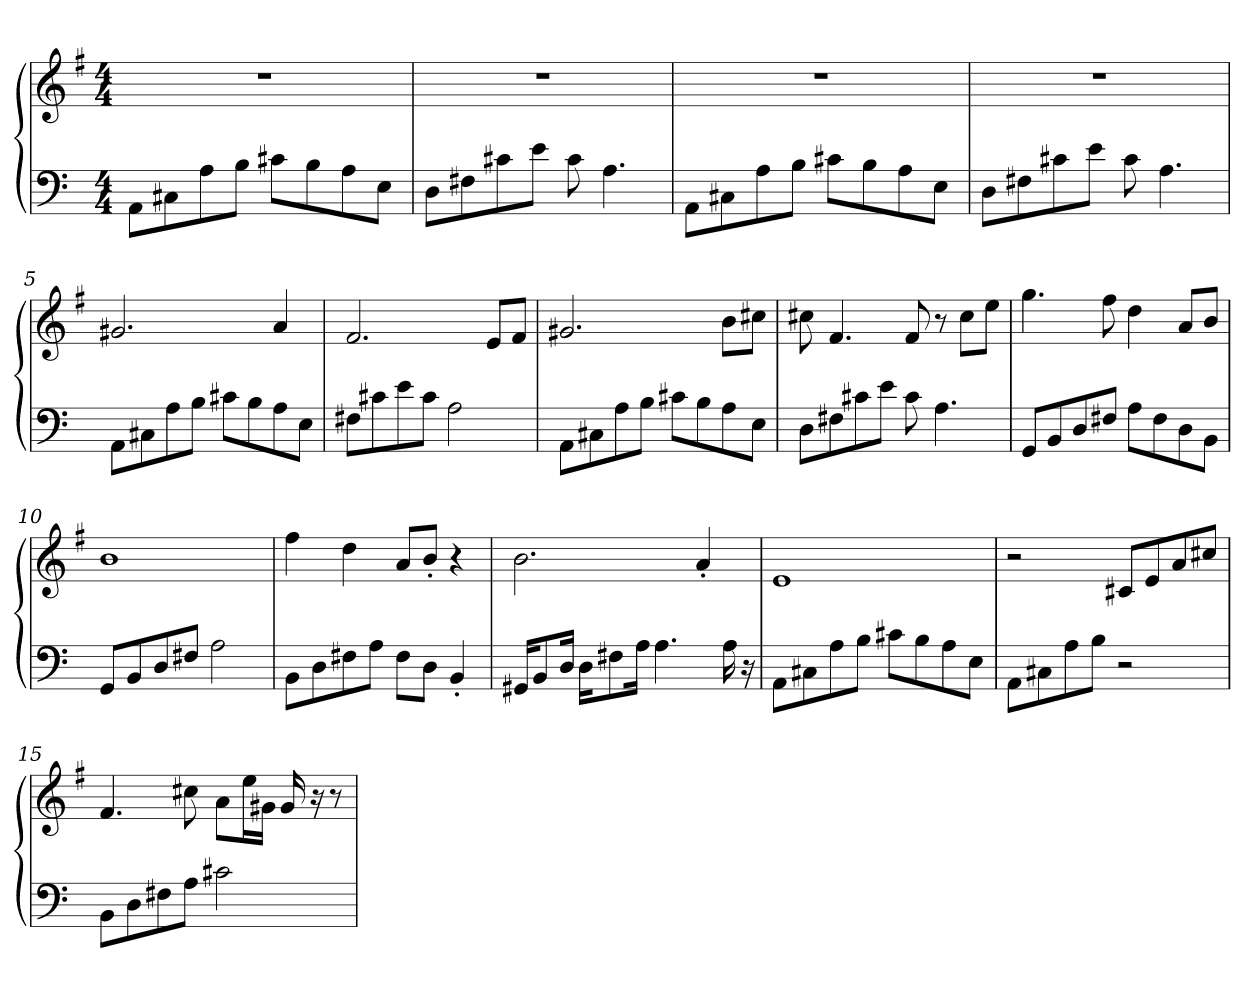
**kern	**kern
*part1	*part1
*staff2	*staff1
*clefF4	*clefG2
*	*k[f#]
*M4/4	*M4/4
=1	=1
8AAL	1r
8C#X	.
8A	.
8BJ	.
8c#XL	.
8B	.
8A	.
8EJ	.
=2	=2
8DL	1r
8F#X	.
8c#X	.
8eJ	.
8c#	.
4.A	.
=3	=3
8AAL	1r
8C#X	.
8A	.
8BJ	.
8c#XL	.
8B	.
8A	.
8EJ	.
=4	=4
8DL	1r
8F#X	.
8c#X	.
8eJ	.
8c#	.
4.A	.
=5	=5
8AAL	2.g#X
8C#X	.
8A	.
8BJ	.
8c#XL	.
8B	.
8A	4a
8EJ	.
=6	=6
8F#XL	2.f#
8c#X	.
8e	.
8c#J	.
2A	.
.	8eL
.	8f#J
=7	=7
8AAL	2.g#X
8C#X	.
8A	.
8BJ	.
8c#XL	.
8B	.
8A	8bL
8EJ	8cc#XJ
=8	=8
8DL	8cc#X
8F#X	4.f#
8c#X	.
8eJ	.
8c#	8f#
4.A	8r
.	8cc#L
.	8eeJ
=9	=9
8GGL	4.gg
8BB	.
8D	.
8F#XJ	8ff#
8AL	4dd
8F#	.
8D	8aL
8BBJ	8bJ
=10	=10
8GGL	1b
8BB	.
8D	.
8F#XJ	.
2A	.
=11	=11
8BBL	4ff#
8D	.
8F#X	4dd
8AJ	.
8F#L	8aL
8DJ	8b'J
4BB'	4r
=12	=12
16GG#XKL	2.b
8BB	.
16DJk	.
16DKL	.
8F#X	.
16AJk	.
4.A	.
.	4a'
16A	.
16r	.
=13	=13
8AAL	1e
8C#X	.
8A	.
8BJ	.
8c#XL	.
8B	.
8A	.
8EJ	.
=14	=14
8AAL	2r
8C#X	.
8A	.
8BJ	.
2r	8c#XL
.	8e
.	8a
.	8cc#XJ
=15	=15
8BBL	4.f#
8D	.
8F#X	.
8AJ	8cc#X
2c#X	8aL
.	16eeL
.	16g#XJJ
.	16g#
.	16r
.	8r
=	=
*-	*-
